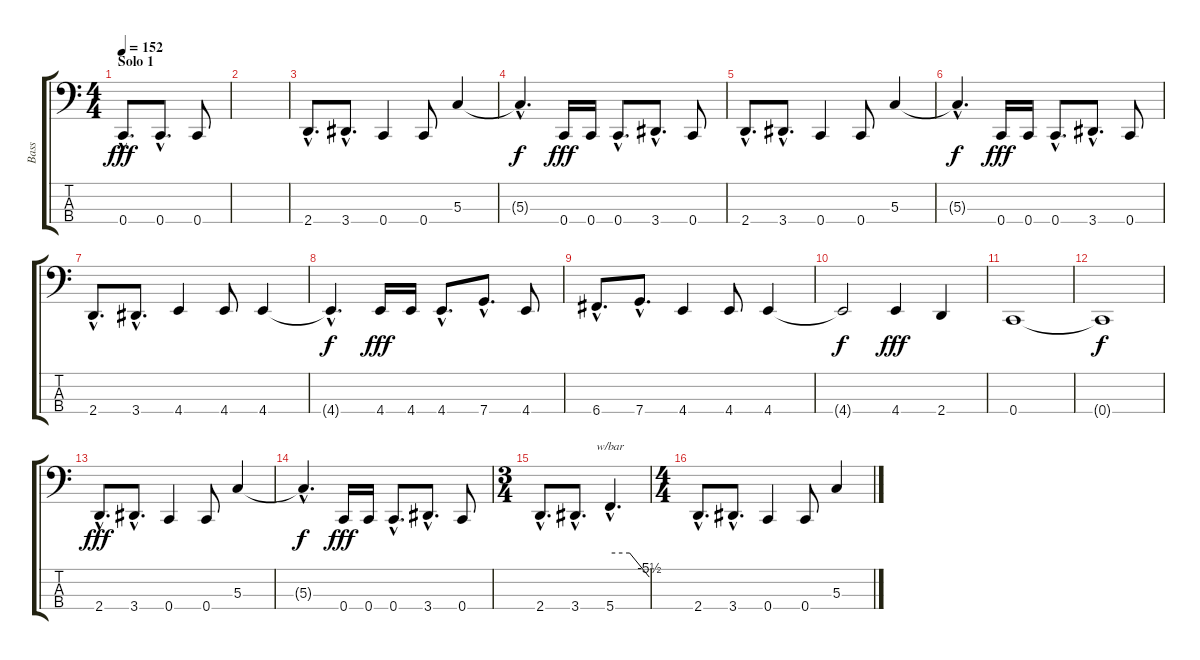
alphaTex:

\track ("Bass" "Bass") {instrument electricbassfinger}
\staff {score tabs}
\tuning (F2 C2 G1 C1) {hide}
\ts (4 4)
\section ("" "Solo 1")
\tempo 152
\clef f4
\ks c
0.4{hac}.8{d dy fff} 0.4{hac}.8{d} 0.4.8 |
|
2.4{hac}.8{d} 3.4{hac}.8{d} 0.4.4 0.4.8 5.3.4 |
5.3{hac t}.4{d dy f} 0.4.16{dy fff} 0.4.16 0.4{hac}.8{d} 3.4{hac}.8{d} 0.4.8 |
2.4{hac}.8{d} 3.4{hac}.8{d} 0.4.4 0.4.8 5.3.4 |
5.3{hac t}.4{d dy f} 0.4.16{dy fff} 0.4.16 0.4{hac}.8{d} 3.4{hac}.8{d} 0.4.8 |
2.4{hac}.8{d} 3.4{hac}.8{d} 4.4.4 4.4.8 4.4.4 |
4.4{hac t}.4{d dy f} 4.4.16{dy fff} 4.4.16 4.4{hac}.8{d} 7.4{hac}.8{d} 4.4.8 |
6.4{hac}.8{d} 7.4{hac}.8{d} 4.4.4 4.4.8 4.4.4 |
4.4{t}.2{dy f} 4.4.4{dy fff} 2.4.4 |
0.4.1 |
0.4{t}.1{dy f} |
2.4{hac}.8{d dy fff} 3.4{hac}.8{d} 0.4.4 0.4.8 5.3.4 |
5.3{hac t}.4{d dy f} 0.4.16{dy fff} 0.4.16 0.4{hac}.8{d} 3.4{hac}.8{d} 0.4.8 |
\ts (3 4)
2.4{hac}.8{d} 3.4{hac}.8{d} 5.4{hac}.4{d tbe (custom default 0 0 30 0 60 -22)} |
\ts (4 4)
2.4{hac}.8{d} 3.4{hac}.8{d} 0.4.4 0.4.8 5.3.4
